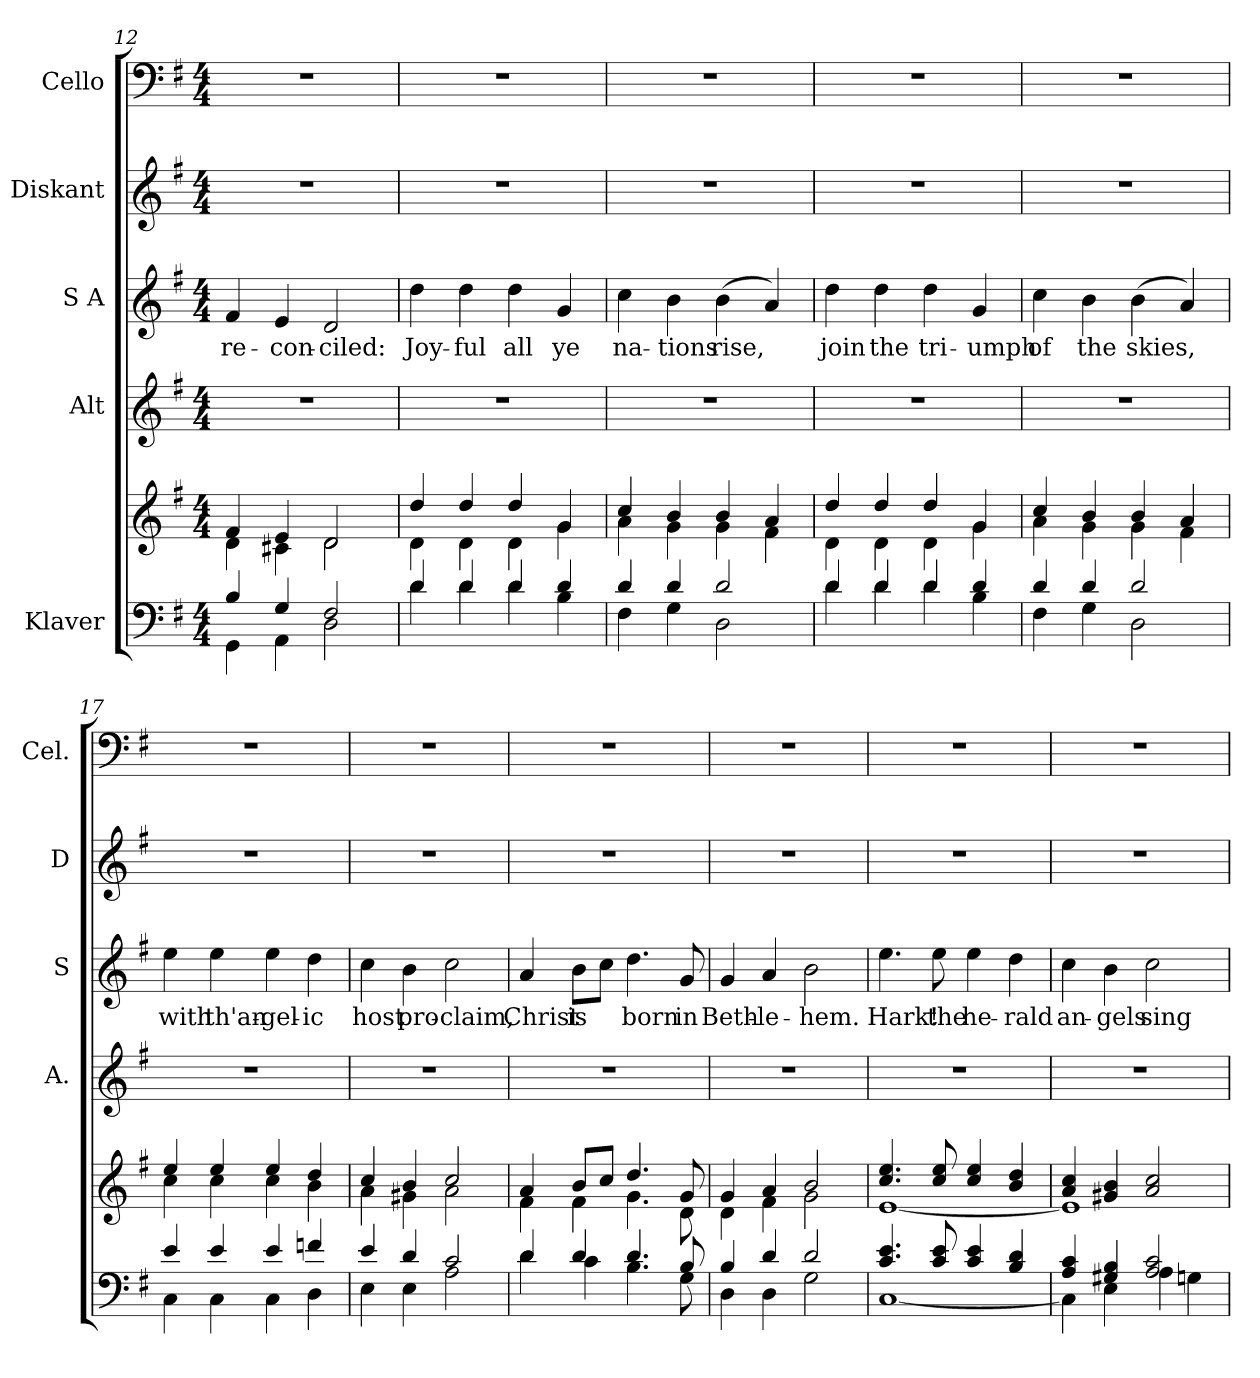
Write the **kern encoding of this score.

**kern	**kern	**kern	**kern	**text	**kern	**kern
*part5	*part5	*part4	*part3	*part3	*part2	*part1
*staff6	*staff5	*staff4	*staff3	*staff3	*staff2	*staff1
*I"Klaver	*	*I"Alt	*I"S A	*	*I"Diskant	*I"Cello
*	*	*I'A.	*I'S	*	*I'D	*I'Cel.
*clefF4	*clefG2	*clefG2	*clefG2	*	*clefG2	*clefF4
*k[f#]	*k[f#]	*k[f#]	*k[f#]	*	*k[f#]	*k[f#]
*M4/4	*M4/4	*M4/4	*M4/4	*	*M4/4	*M4/4
=12	=12	=12	=12	=12	=12	=12
*^	*^	*	*	*	*	*
4B/	4GG\	4f#/	4d\	1r	4f#/	re-	1r	1r
4G/	4AA\	4e/	4c#X\	.	4e/	-con-	.	.
2F#/	2D\	2d/	2d\	.	2d/	-ciled:	.	.
=13	=13	=13	=13	=13	=13	=13	=13	=13
4d/	4d\	4dd/	4d\	1r	4dd\	Joy-	1r	1r
4d/	4d\	4dd/	4d\	.	4dd\	-ful	.	.
4d/	4d\	4dd/	4d\	.	4dd\	all	.	.
4d/	4B\	4g/	4g\	.	4g/	ye	.	.
=14	=14	=14	=14	=14	=14	=14	=14	=14
4d/	4F#\	4cc/	4a\	1r	4cc\	na-	1r	1r
4d/	4G\	4b/	4g\	.	4b\	-tions	.	.
2d/	2D\	4b/	4g\	.	(>4b\	rise,	.	.
.	.	4a/	4f#\	.	4a/)	.	.	.
=15	=15	=15	=15	=15	=15	=15	=15	=15
4d/	4d\	4dd/	4d\	1r	4dd\	join	1r	1r
4d/	4d\	4dd/	4d\	.	4dd\	the	.	.
4d/	4d\	4dd/	4d\	.	4dd\	tri-	.	.
4d/	4B\	4g/	4g\	.	4g/	-umph	.	.
!!LO:PB:g=z
=16	=16	=16	=16	=16	=16	=16	=16	=16
4d/	4F#\	4cc/	4a\	1r	4cc\	of	1r	1r
4d/	4G\	4b/	4g\	.	4b\	the	.	.
2d/	2D\	4b/	4g\	.	(>4b\	skies,	.	.
.	.	4a/	4f#\	.	4a/)	.	.	.
=17	=17	=17	=17	=17	=17	=17	=17	=17
4e/	4C\	4ee/	4cc\	1r	4ee\	with	1r	1r
4e/	4C\	4ee/	4cc\	.	4ee\	th'an-	.	.
4e/	4C\	4ee/	4cc\	.	4ee\	-gel-	.	.
4fn/	4D\	4dd/	4b\	.	4dd\	-ic	.	.
=18	=18	=18	=18	=18	=18	=18	=18	=18
4e/	4E\	4cc/	4a\	1r	4cc\	host	1r	1r
4d/	4E\	4b/	4g#X\	.	4b\	pro-	.	.
2c/	2A\	2cc/	2a\	.	2cc\	-claim,	.	.
=19	=19	=19	=19	=19	=19	=19	=19	=19
4d/	4d\	4a/	4f#\	1r	4a/	Christ	1r	1r
4d/	4c\	8b/L	4f#\	.	8b\L	is	.	.
.	.	8cc/J	.	.	8cc\J	.	.	.
4.d/	4.B\	4.dd/	4.g\	.	4.dd\	born	.	.
8B/	8G\	8g/	8d\	.	8g/	in	.	.
=20	=20	=20	=20	=20	=20	=20	=20	=20
4B/	4D\	4g/	4d\	1r	4g/	Beth-	1r	1r
4d/	4D\	4a/	4f#\	.	4a/	-le-	.	.
2d/	2G\	2b/	2g\	.	2b\	-hem.	.	.
=21	=21	=21	=21	=21	=21	=21	=21	=21
4.c/ 4.e/	[1C	4.cc/ 4.ee/	[1e	1r	4.ee\	Hark!	1r	1r
8c/ 8e/	.	8cc/ 8ee/	.	.	8ee\	the	.	.
4c/ 4e/	.	4cc/ 4ee/	.	.	4ee\	he-	.	.
4B/ 4d/	.	4b/ 4dd/	.	.	4dd\	-rald	.	.
!!LO:LB:g=z
=22	=22	=22	=22	=22	=22	=22	=22	=22
4A/ 4c/	4C\]	4a/ 4cc/	1e]	1r	4cc\	an-	1r	1r
4G#X/ 4B/	4E\	4g#X/ 4b/	.	.	4b\	-gels	.	.
2A/ 2c/	4A\	2a/ 2cc/	.	.	2cc\	sing	.	.
.	4Gn\	.	.	.	.	.	.	.
*v	*v	*	*	*	*	*	*	*
*	*v	*v	*	*	*	*	*
=	=	=	=	=	=	=
*-	*-	*-	*-	*-	*-	*-
